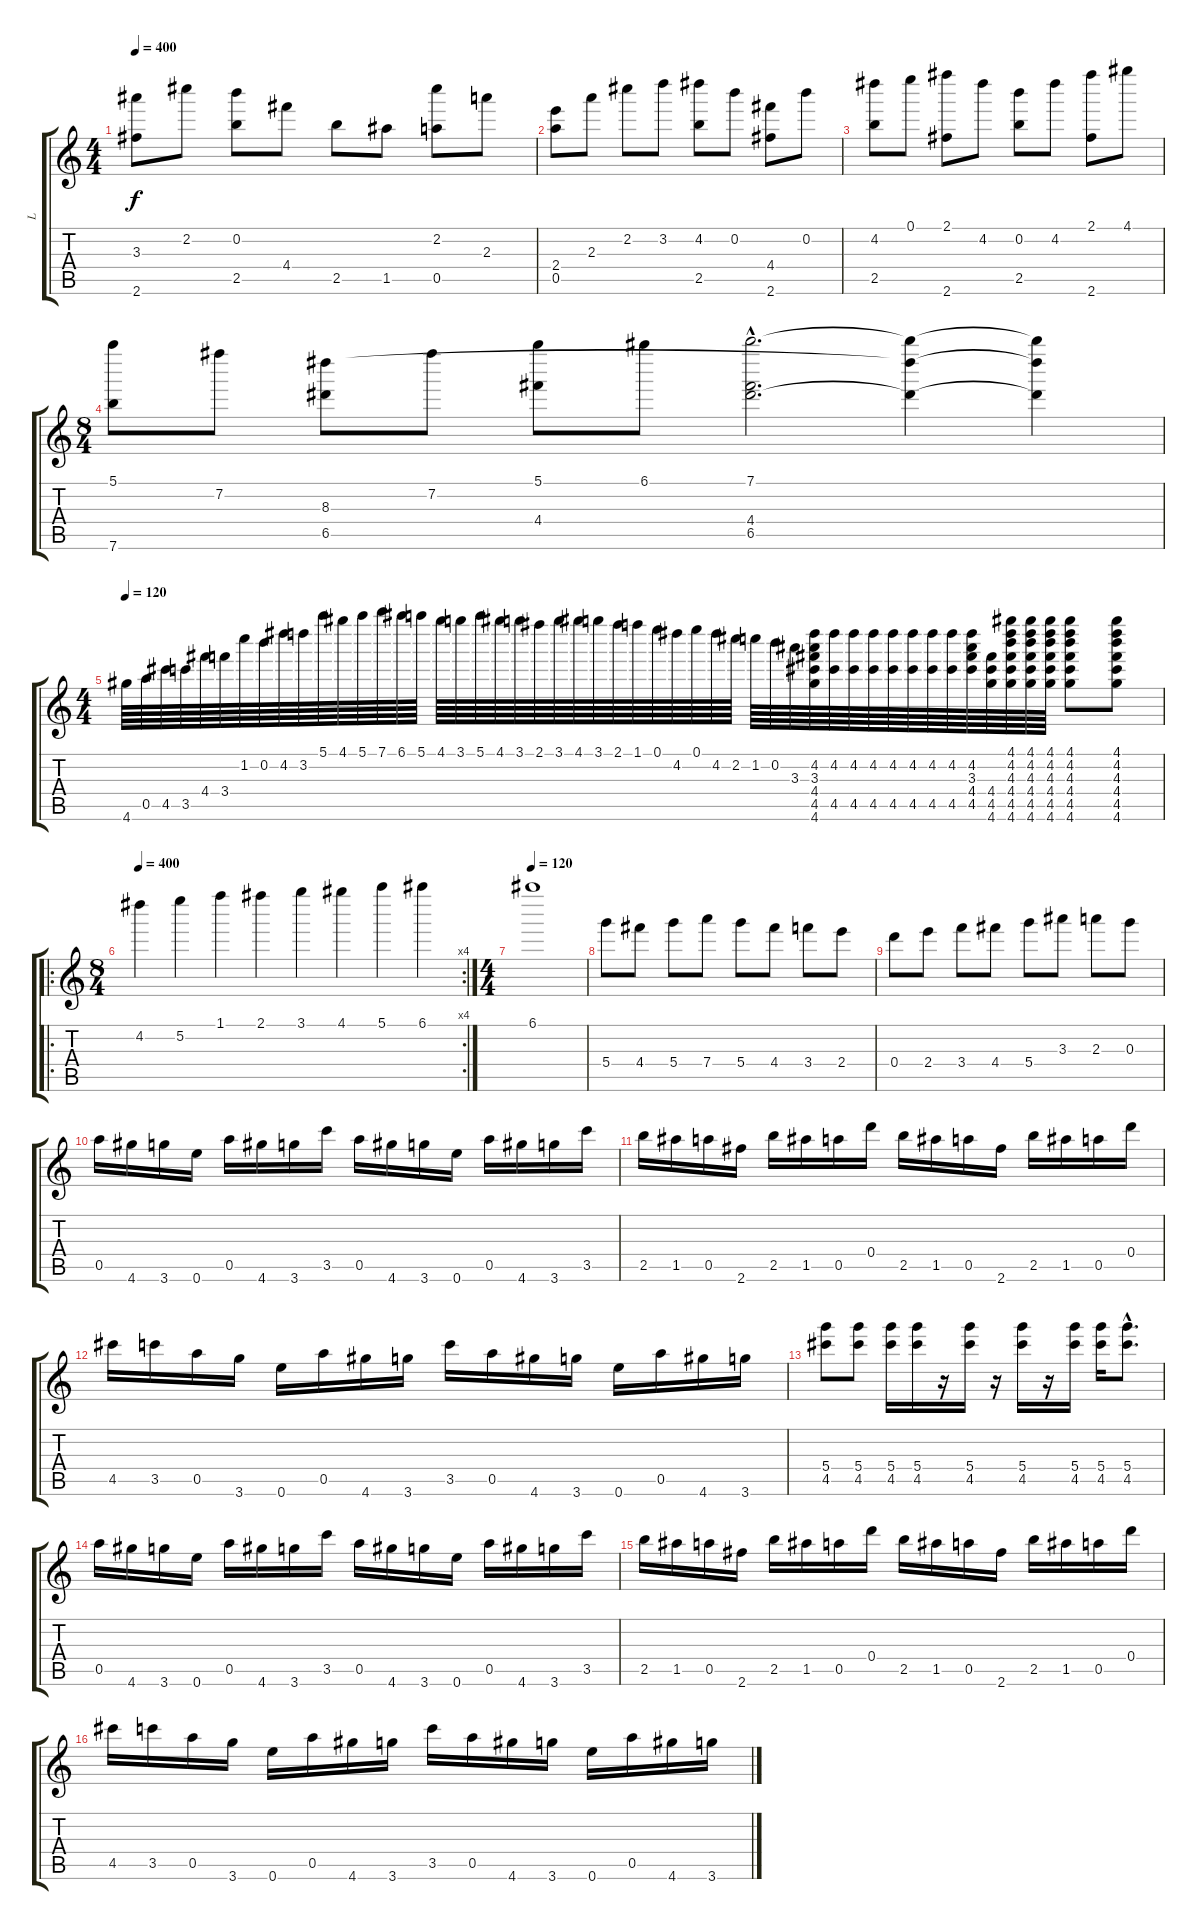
\track ("L" "L") {instrument piccolo}
\staff {score tabs}
\tuning (E7 B6 G6 D6 A5 E5) {hide}
\ts (4 4)
\tempo 400
\clef g2
\ks c
(3.3 2.6).8{dy f} 2.2.8 (0.2 2.5).8 4.4.8 2.5.8 1.5.8 (2.2 0.5).8 2.3.8 |
(2.4 0.5).8 2.3.8 2.2.8 3.2.8 (4.2 2.5).8 0.2.8 (4.4 2.6).8 0.2.8 |
(4.2 2.5).8 0.1.8 (2.1 2.6).8 4.2.8 (0.2 2.5).8 4.2.8 (2.1 2.6).8 4.1.8 |
\ts (8 4)
(5.1 7.6).8 7.2.8 (8.3 6.5).8 7.2.8 (5.1 4.4).8 6.1.8 (7.1{hac} 4.4{hac} 6.5{hac}).2{d} (7.1{t} 8.3{t} 6.5{t}).4 (7.1{t} 8.3{t} 6.5{t}).4 |
\ts (4 4)
\tempo 120
4.6.64 0.5.64 4.5.64 3.5.64 4.4.64 3.4.64 1.2.64 0.2.64 4.2.64 3.2.64 5.1.64 4.1.64 5.1.64 7.1.64 6.1.64 5.1.64 4.1.64 3.1.64 5.1.64 4.1.64 3.1.64 2.1.64 3.1.64 4.1.64 3.1.64 2.1.64 1.1.64 0.1.64 4.2.64 0.1.64 4.2.64 2.2.64 1.2.64 0.2.64 3.3.64 (4.2 3.3 4.4 4.5 4.6).64 (4.2 4.5).64 (4.2 4.5).64 (4.2 4.5).64 (4.2 4.5).64 (4.2 4.5).64 (4.2 4.5).64 (4.2 4.5).64 (4.2 3.3 4.4 4.5).64 (4.4 4.5 4.6).64 (4.1 4.2 4.3 4.4 4.5 4.6).64 (4.1 4.2 4.3 4.4 4.5 4.6).64 (4.1 4.2 4.3 4.4 4.5 4.6).64 (4.1 4.2 4.3 4.4 4.5 4.6).8 (4.1 4.2 4.3 4.4 4.5 4.6).8 |
\ro
\rc 4
\ts (8 4)
\tempo 400
4.2.4 5.2.4 1.1.4 2.1.4 3.1.4 4.1.4 5.1.4 6.1.4 |
\ts (4 4)
\tempo 120
6.1.1 |
5.4.8 4.4.8 5.4.8 7.4.8 5.4.8 4.4.8 3.4.8 2.4.8 |
0.4.8 2.4.8 3.4.8 4.4.8 5.4.8 3.3.8 2.3.8 0.3.8 |
0.5.16 4.6.16 3.6.16 0.6.16 0.5.16 4.6.16 3.6.16 3.5.16 0.5.16 4.6.16 3.6.16 0.6.16 0.5.16 4.6.16 3.6.16 3.5.16 |
2.5.16 1.5.16 0.5.16 2.6.16 2.5.16 1.5.16 0.5.16 0.4.16 2.5.16 1.5.16 0.5.16 2.6.16 2.5.16 1.5.16 0.5.16 0.4.16 |
4.5.16 3.5.16 0.5.16 3.6.16 0.6.16 0.5.16 4.6.16 3.6.16 3.5.16 0.5.16 4.6.16 3.6.16 0.6.16 0.5.16 4.6.16 3.6.16 |
(5.4 4.5).8 (5.4 4.5).8 (5.4 4.5).16 (5.4 4.5).16 r.16 (5.4 4.5).16 r.16 (5.4 4.5).16 r.16 (5.4 4.5).16 (5.4 4.5).16 (5.4{hac} 4.5{hac}).8{d} |
0.5.16 4.6.16 3.6.16 0.6.16 0.5.16 4.6.16 3.6.16 3.5.16 0.5.16 4.6.16 3.6.16 0.6.16 0.5.16 4.6.16 3.6.16 3.5.16 |
2.5.16 1.5.16 0.5.16 2.6.16 2.5.16 1.5.16 0.5.16 0.4.16 2.5.16 1.5.16 0.5.16 2.6.16 2.5.16 1.5.16 0.5.16 0.4.16 |
4.5.16 3.5.16 0.5.16 3.6.16 0.6.16 0.5.16 4.6.16 3.6.16 3.5.16 0.5.16 4.6.16 3.6.16 0.6.16 0.5.16 4.6.16 3.6.16
